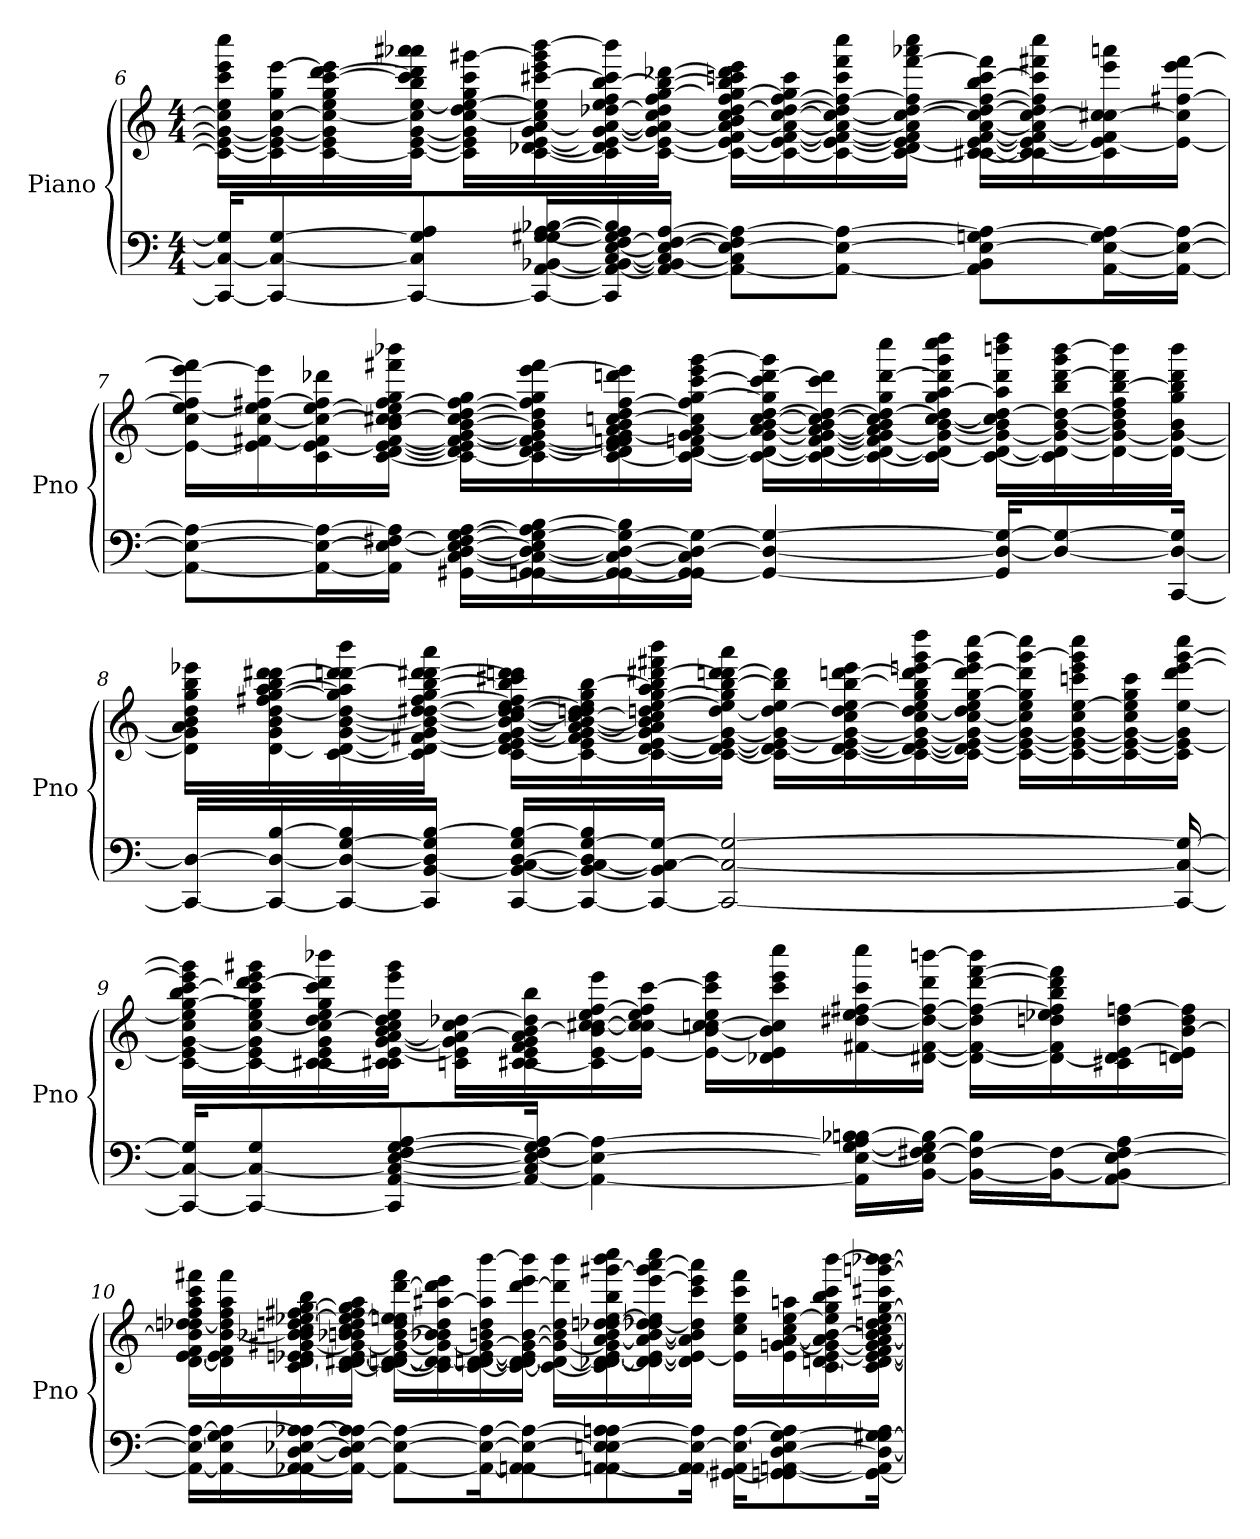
**kern	**kern
*part1	*part1
*staff2	*staff1
*I"Piano	*
*I'Pno	*
!!LO:PB:g=z
*clefF4	*clefG2
*k[]	*k[]
*M4/4	*M4/4
=6	=6
16CC/_ 16C/_ 16G/]KL	16c\_ 16e\_ 16g\_ 16cc\] 16ee\ 16ccc\ 16eee\ 16cccc\LL
8CC/_ 8C/_ [8G/	16c\] 16e\_ 16g\_ [16cc\ 16gg\ [16eee\
.	[16c\ 16e\] 16g\] 16cc\_ 16ee\ 16gg\ [16ccc\ [16ddd\ 16eee\]
8CC/_ 8C/] 8G/] 8A/	16c\_ [16e\ [16g\ 16cc\] [16ee\ 16bb\ 16ccc\] 16ddd\] 16aaa-X\ 16aaa#X\JJ
.	16c\] 16e\] 16g\] [16cc\ 16dd\ 16ee\_ 16gg\ 16ccc\ [16ggg#X\LL
16CC/_ [16AA/ [16BB-X/ [16G/ 16G#X/ [16A/ [16B-X/L	[16c\ [16d-X\ [16e\ 16g\ [16a\ 16cc\] 16ee\] [16ccc#X\ 16eee\ 16ggg#\] [16bbb\
16CC/] 16AA/_ 16BB-/_ [16C/ [16E/ [16F/ 16G/] 16A/] 16B-/]	16c\] 16d-\] 16e\_ [16g\ 16a\_ [16dd-X\ 16ee\ 16ff\ [16bb\ 16ccc#\] 16bbb\]
16AA/_ 16BB-/] 16C/_ 16E/_ 16F/_ [16A/JJ	[16c\ 16e\_ 16g\] 16a\_ 16cc\ 16dd-\] 16ff\ [16gg\ 16bb\_ [16ddd-X\JJ
8AA\_ 8C\] 8E\_ 8F\] 8A\_L	16c\_ 16e\_ 16f\ 16a\_ 16b\ 16cc\ [16dd-\ 16ff\ 16gg\_ 16bb\] 16cccn\ 16ddd-\] 16eee\LL
.	16c\_ 16e\_ [16f\ 16a\_ [16cc\ 16dd-\_ [16ff\ 16gg\] 16ccc\
8AA\_ 8E\_ 8A\_J	16c\_ 16e\_ 16f\_ 16a\_ 16cc\_ 16dd-\] 16ff\_ 16ccc\ 16fff\ 16cccc\
.	16c\_ 16d-\ 16e\_ 16f\] 16a\] 16cc\_ [16dd-\ 16ff\] [16fff\ 16aaa-X\ 16cccc\JJ
8AA\] 8BB-\ 8E\_ 8Gn\ 8A\_L	16c\_ [16c#X\ 16e\_ [16f\ [16a\ 16cc\] 16dd-\_ [16ff\ 16bb\ [16ccc\ 16fff\]LL
.	16c\_ 16c#\] 16e\_ 16f\_ 16a\] [16cc\ 16dd-\] 16ff\] 16ccc\] 16fff#X\ 16cccc\
[16AA\ 16E\_ 16G\ 16A\_L	16c\] 16e\_ 16f\] 16cc\] [16cc#X\ 16eee\ 16aaan\
16AA\_ 16E\_ 16A\_JJ	16e\_ 16cc#\] [16ff#X\ 16eee\ [16fff#\JJ
!!LO:LB:g=z
=7	=7
8AA\_ 8E\_ 8A\_L	16e\_ 16cc\ [16ee\ 16ff#\] [16eee\ 16fff#\]LL
.	16e\] [16f#X\ [16cc\ 16ee\] [16ff#X\ 16eee\]
16AA\_ 16E\_ 16A\_L	16c\ [16e\ 16f#\] 16cc\_ [16ee\ 16ff#\] 16ddd-X\
16AA\] 16E\_ [16F#X\ 16A\]JJ	[16c\ [16d\ 16e\_ [16f#\ 16b\ 16cc\] [16cc#X\ 16ee\] [16ff#\ 16gg\ 16fff#X\ 16bbb-X\JJ
[16GG#X\ [16C\ [16D\ 16E\_ 16F#\] [16G\ [16A\LL	16c\_ 16d\] 16e\] 16f#\_ [16g\ [16b\ 16cc#\] [16dd\ 16ff#\_ 16gg\LL
[16GGn\ 16GG#\_ 16C\_ 16D\_ 16E\] 16G\_ 16A\] [16B\	16c\] [16d\ [16e\ 16f#\_ 16g\] 16b\] 16dd\] 16ff#\] 16gg\ [16eee\ 16fff#\
16GG\_ 16GG#\_ 16C\_ 16D\_ 16G\_ 16B\]	[16c\ 16d\] 16e\] 16fn\ 16f#\] [16g\ 16a\ 16b\ [16ccn\ 16dd\ [16ff#\ 16dddn\ 16eee\]
16GG\_ 16GG#\] 16C\] 16D\_ 16G\_JJ	16c\_ [16d\ 16fn\ 16g\] [16a\ 16cc\] 16ff#\] [16gg\ [16ccc\ 16eee\ [16ggg\JJ
4GG/_ 4D/_ 4G/_	16c\_ 16d\_ [16g\ 16a\] [16b\ [16cc\ [16dd\ 16gg\] 16ccc\] [16ddd\ 16ggg\]LL
.	16c\_ 16d\_ [16f\ 16g\_ [16a\ 16b\] 16cc\_ 16dd\_ 16ccc\ 16ddd\]
.	16c\_ 16d\_ 16f\] 16g\_ 16a\] 16b\ 16cc\] 16dd\_ 16gg\ [16ddd\ 16cccc\
.	16c\_ 16d\] 16g\_ [16b\ [16cc\ 16dd\] 16gg\ [16aa\ 16ddd\] 16ggg\ 16cccc\ 16dddd\JJ
16GG/] 16D/_ 16G/_KL	16c\_ [16d\ 16g\_ 16b\] 16cc\] [16dd\ 16aa\] 16ddd\ 16bbbn\ 16dddd\LL
8D/_ 8G/_	16c\] 16d\_ 16g\_ [16b\ 16dd\_ 16bb\ [16ddd\ 16ggg\ [16bbb\
.	16d\_ 16g\_ 16b\] 16dd\] 16ff#\ [16bb\ 16ddd\] 16bbb\]
[16CC/ 16D/_ 16G/]Jk	16d\_ 16g\_ 16b\ 16gg\ 16bb\] 16ddd\ 16bbb\JJ
!!LO:LB:g=z
=8	=8
16CC/_ 16D/_LL	16d\] 16g\] 16a\ 16b\ 16dd\ 16gg\ 16bb\ 16eee-X\LL
16CC/_ 16D/_ [16B/	[16d\ 16g\ 16b\ [16dd\ 16ff#X\ [16gg\ [16aa\ 16bb\ 16ddd\ [16ddd#X\
16CC/_ 16D/_ [16G/ 16B/]	[16c\ 16d\_ [16g\ [16b\ 16dd\_ 16gg\] 16aa\] [16dddn\ 16ddd#\] 16bbb\
16CC/] [16BB/ 16D/] 16G/] [16B/JJ	16c\] 16d\_ [16f#X\ 16g\] 16b\_ 16dd\_ [16dd#X\ [16ff#\ 16gg\ [16bb\ 16ddd\] [16ddd#X\ 16aaa\JJ
[16CC/ 16BB/_ [16C/ [16D/ 16G/ 16B/_LL	[16c\ 16d\] 16e\ 16f#\_ [16g\ 16b\_ [16cc\ 16dd\] 16dd#\_ [16ee\ 16ff#\] 16bb\] 16ccc#X\ 16dddn\ 16ddd#\]LL
16CC/_ 16BB/_ 16C/_ 16D/] [16G/ 16B/]	16c\_ 16e\ 16f#\] 16g\_ [16a\ 16b\_ 16cc\_ 16ddn\ 16dd#\] 16ee\] 16gg\ [16bb\
16CC/_ 16BB/] 16C/_ 16G/_JJ	16c\_ [16d\ 16e\ 16g\_ 16a\] 16b\] 16cc\] 16ddn\ [16ee\ [16gg\ 16aa\ 16bb\] [16ddd#X\ 16fff#X\ 16bbb\
2CC/_ 2C/_ 2G/_	16c\_ 16d\_ [16e\ 16g\_ [16dd\ 16ee\] 16gg\] [16bb\ [16dddn\ 16ddd#\] 16aaa\JJ
.	16c\_ 16d\] 16e\_ 16g\_ 16dd\_ 16ee\ 16bb\] 16ddd\]LL
.	16c\_ [16d\ 16e\_ 16g\_ 16cc\ 16dd\_ 16ee\ [16bb\ [16dddn\ 16eee-\
.	16c\_ 16d\_ 16e\_ 16g\_ 16cc\ 16dd\_ 16ee\ 16gg\ 16bb\] 16ddd\] [16eeen\ 16ggg\ 16dddd\
.	16c\_ 16d\] 16e\_ 16g\_ [16cc\ 16dd\] 16ee\ [16gg\ [16ddd\ 16eee\] 16ggg\ [16cccc\JJ
.	16c\_ 16e\_ 16g\_ 16cc\] 16ee\ 16gg\] 16ddd\] [16ggg\ 16cccc\]LL
.	16c\_ 16e\_ 16g\_ 16cc\ [16ee\ 16cccn\ 16eee\ 16ggg\] 16cccc\
.	16c\_ 16e\_ 16g\_ 16cc\ 16ee\] 16gg\ 16ccc\
16CC/_ 16C/_ 16G/_	16c\] 16e\_ 16g\] [16ee\ 16ddd\ [16eee\ [16ggg\ 16cccc\JJ
!!LO:LB:g=z
=9	=9
16CC/_ 16C/_ 16G/]KL	[16c\ 16e\] [16g\ 16cc\ 16ee\] [16gg\ 16bb\ [16ccc\ 16eee\] 16ggg\]LL
8CC/_ 8C/_ 8G/	16c\_ 16e\ 16g\] [16cc\ 16ee\ 16gg\] 16ccc\] [16ddd\ 16eee\ 16ggg#X\
.	16c\_ 16c#X\ 16e\ 16g\ 16cc\] [16dd\ 16ee\ 16gg\ 16ccc\ 16ddd\] 16bbb-X\
8CC/] [8AA/ 8C/_ [8E/ [8F/ 8G/ [8A/	16c\] 16c#X\ [16e\ [16g\ [16a\ 16b\ 16cc\ 16dd\] 16ee\ 16eee\ 16ggg#\JJ
.	16cn\ 16e\] 16g\] 16a\_ 16cc\ [16dd-X\LL
16AA/_ 16C/] 16E/_ 16F/] 16G/ 16A/_Jk	[16c\ 16c#X\ 16e\ 16f\ 16g\ 16a\] [16b\ 16dd-\] 16bb\
4AA\_ 4E\_ 4A\_	16c\] [16e\ 16b\] [16cc\ [16cc#X\ 16ee\ [16ff\ 16eee\
.	16e\_ 16cc\] 16cc#\_ 16ee\ 16ff\] [16ccc\JJ
.	16e\_ [16b\ 16ccn\ 16cc#\_ 16ee\ 16ccc\] 16eee\LL
.	16d-X\ 16e\] 16b\] 16cc#\] 16ccc\ 16eee\ 16cccc\
16AA\] 16E\_ [16G\ 16A\] 16B-X\ [16Bn\LL	[16f#X\ [16dd#X\ 16ee\ [16ff#X\ 16ccc\ 16cccc\
[16BB\ 16E\] [16F#X\ 16G\] 16B\_JJ	[16d#X\ 16f#\_ 16dd#\_ 16ff#\_ 16ddd\ [16bbbn\JJ
16BB\_ 16F#\_ 16B\]LL	16d#\_ 16f#\_ 16dd#\] 16ff#\_ [16ddd\ [16fff\ 16bbb\]LL
16BB\_ 16F#\_J	16d#\_ 16f#\] 16ddn\ 16ee-X\ 16ff#\] 16bb\ 16ddd\] 16fff\]
[8AA\ 8BB\] [8E\ 8F#\] [8A\J	16c#X\ 16d#\] [16e\ 16dd\ [16ffn\
.	16dn\ 16e\] [16b\ 16dd\ 16ff\]JJ
!!LO:LB:g=z
=10	=10
16AA\_ 16E\_ 16A\_LL	[16d\ [16e\ 16f\ 16b\] [16dd-X\ 16ddn\ 16ff\ 16aa\ 16ccc\ 16fff#X\LL
16AA\_ 16E\] 16G\ 16A\_	16d\] 16e\] 16f\ [16b\ 16dd-\] 16ff\ 16aa\ 16fff#\
[16AA-X\ 16AA\] [16D\ [16E-X\ [16A-X\ 16A\_	16c\ [16d\ 16e-X\ 16en\ [16g#X\ 16b-X\ 16b\] 16cc\ [16ddn\ [16ee-X\ [16ff#X\ [16gg\ 16bb\
16AA-\_ 16D\] 16E-\_ 16A-\_ 16A\]JJ	[16c\ 16d\] [16d#X\ [16e\ 16g#\_ 16b-X\ 16bn\ 16cc\ 16dd\] 16ee-\_ 16ff#\] 16gg\] 16aa\JJ
8AA-\_ 8E-\_ 8A-\_L	16c\_ [16dn\ 16d#\_ 16e\] 16g#\_ [16b\ 16dd\ 16ee-\] 16een\ [16ddd\ 16fff#\LL
.	16c\] 16d\] 16d#\_ 16g#\_ 16b-X\ 16b\] 16dd\ [16aa#X\ 16ddd\] 16eee\
16AA-\_ 16E-\_ 16A-\_K	[16c\ [16dn\ 16d#\_ [16e\ 16g#\_ 16bn\ 16dd\ 16aa#\] [16bbb\
8AA-\_ 8AAn\ 8E-\_ 8A-\_	16c\_ 16d\] 16d#\_ 16e\] 16g#\_ [16b\ [16ddd\ 16eee\ 16bbb\]JJ
.	16c\_ 16d#\_ 16g#\_ 16b\] 16dd\ 16ddd\] 16bbb\LL
8AA-\_ [8AAn\ 8E-\] [8En\ 8A-\] [8An\	16c\] [16d-X\ 16d#\_ [16e\ 16g#\] [16a\ 16b\ 16dd-X\ [16ddn\ [16ee\ 16bb\ [16ggg#X\ 16bbb\ 16cccc\
.	16d-\_ 16d#\] 16e\_ 16a\_ [16b\ [16dd-X\ 16dd\] 16ee\] [16eee\ 16ggg#\] [16aaa\ 16cccc\
16AA-\] 16AA\_ 16E\_ 16A\]Jk	16d-\] 16e\_ 16a\] 16b\] 16dd-\] 16ccc\ 16eee\] 16aaa\]JJ
[16GG#X\ 16AA\] 16E\_ [16A\KL	16e\] 16cc\ 16ee\ 16ccc\ 16fff#\LL
[8GGn\ 8GG#\] [8AAn\ [8D\ 8E\] [8G\ 8A\]	16e\ [16gn\ [16a\ 16cc\ [16ee\ 16aan\
.	16c\ [16dn\ [16e\ 16g\_ 16a\] [16b\ 16ee\] 16gg\ 16bb\ 16ccc\ [16bbb\
16GG\_ 16AA\] 16D\_ 16G\_ 16G#X\ 16A\Jk	16c\ 16d\_ 16e\_ 16f\ 16g\] [16a\ 16b\] 16cc\ [16ddn\ 16ee\ [16gg\ 16ccc#X\ [16gggn\ [16bbb-X\ 16bbb\]JJ
=	=
*-	*-
